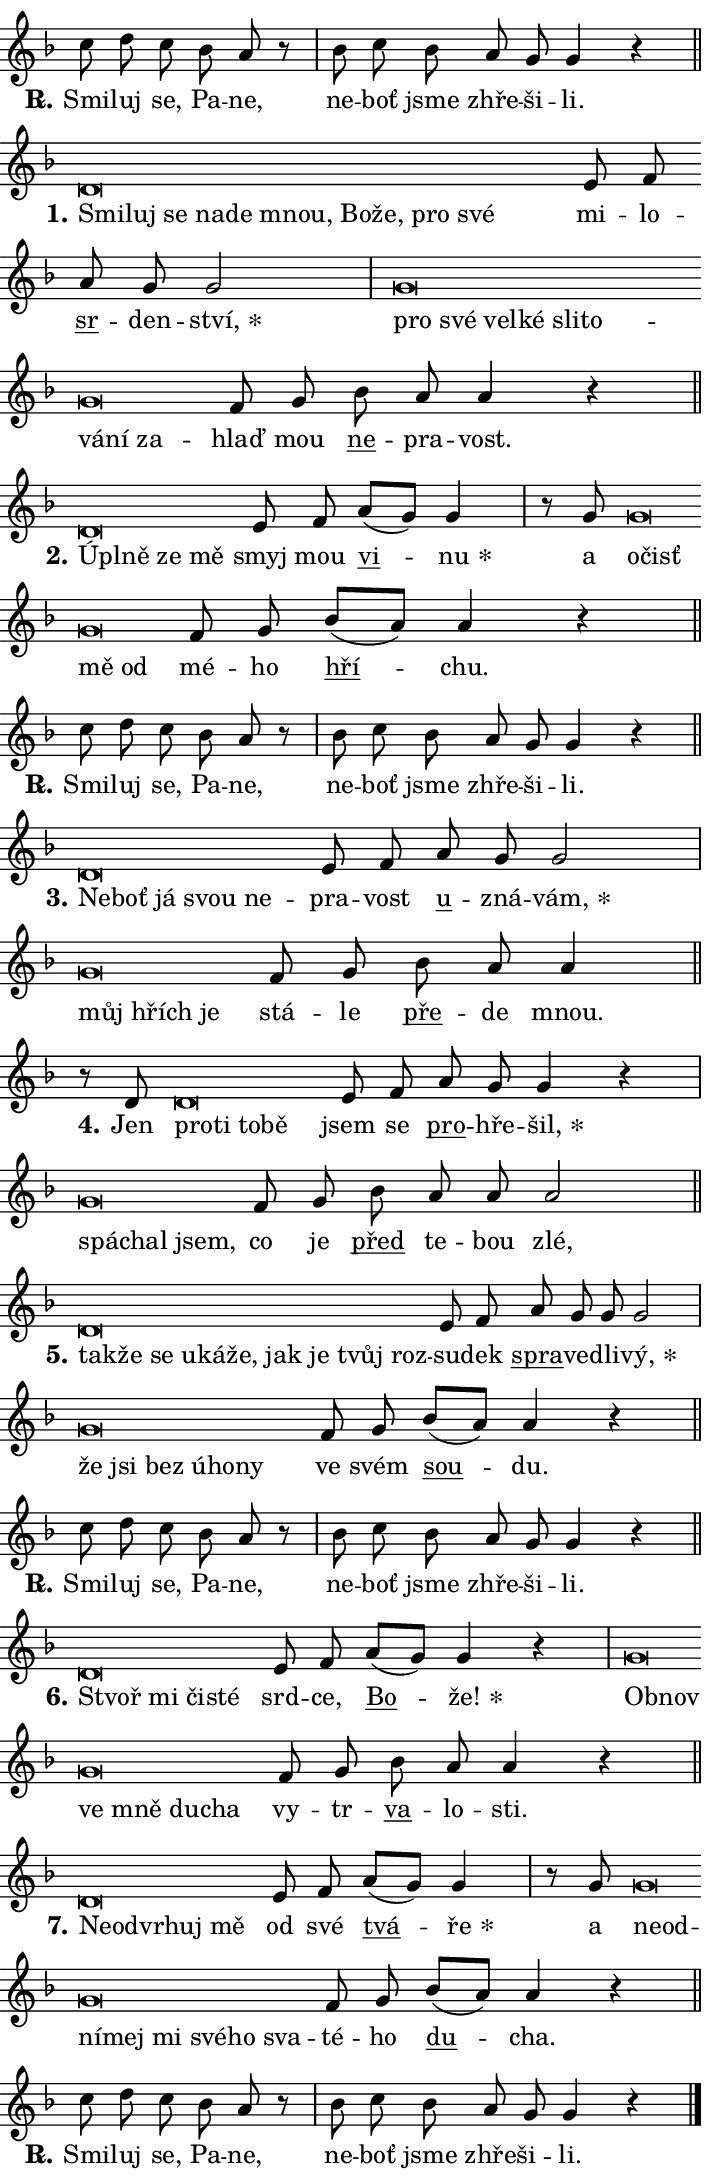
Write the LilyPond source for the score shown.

\version "2.24.0"
\header { tagline = "" }
\paper {
  indent = 0\cm
  top-margin = 0\cm
  right-margin = 0.13\cm % to fit lyric hyphens
  bottom-margin = 0\cm
  left-margin = 0\cm
  paper-width = 12\cm
  page-breaking = #ly:one-page-breaking
  system-system-spacing.basic-distance = #11
  score-system-spacing.basic-distance = #11
  ragged-last = ##f
}


%% Author: Thomas Morley
%% https://lists.gnu.org/archive/html/lilypond-user/2020-05/msg00002.html
#(define (line-position grob)
"Returns position of @var[grob} in current system:
   @code{'start}, if at first time-step
   @code{'end}, if at last time-step
   @code{'middle} otherwise
"
  (let* ((col (ly:item-get-column grob))
         (ln (ly:grob-object col 'left-neighbor))
         (rn (ly:grob-object col 'right-neighbor))
         (col-to-check-left (if (ly:grob? ln) ln col))
         (col-to-check-right (if (ly:grob? rn) rn col))
         (break-dir-left
           (and
             (ly:grob-property col-to-check-left 'non-musical #f)
             (ly:item-break-dir col-to-check-left)))
         (break-dir-right
           (and
             (ly:grob-property col-to-check-right 'non-musical #f)
             (ly:item-break-dir col-to-check-right))))
        (cond ((eqv? 1 break-dir-left) 'start)
              ((eqv? -1 break-dir-right) 'end)
              (else 'middle))))

#(define (tranparent-at-line-position vctor)
  (lambda (grob)
  "Relying on @code{line-position} select the relevant enry from @var{vctor}.
Used to determine transparency,"
    (case (line-position grob)
      ((end) (not (vector-ref vctor 0)))
      ((middle) (not (vector-ref vctor 1)))
      ((start) (not (vector-ref vctor 2))))))

noteHeadBreakVisibility =
#(define-music-function (break-visibility)(vector?)
"Makes @code{NoteHead}s transparent relying on @var{break-visibility}"
#{
  \override NoteHead.transparent =
    #(tranparent-at-line-position break-visibility)
#})

#(define delete-ledgers-for-transparent-note-heads
  (lambda (grob)
    "Reads whether a @code{NoteHead} is transparent.
If so this @code{NoteHead} is removed from @code{'note-heads} from
@var{grob}, which is supposed to be @code{LedgerLineSpanner}.
As a result ledgers are not printed for this @code{NoteHead}"
    (let* ((nhds-array (ly:grob-object grob 'note-heads))
           (nhds-list
             (if (ly:grob-array? nhds-array)
                 (ly:grob-array->list nhds-array)
                 '()))
           ;; Relies on the transparent-property being done before
           ;; Staff.LedgerLineSpanner.after-line-breaking is executed.
           ;; This is fragile ...
           (to-keep
             (remove
               (lambda (nhd)
                 (ly:grob-property nhd 'transparent #f))
               nhds-list)))
      ;; TODO find a better method to iterate over grob-arrays, similiar
      ;; to filter/remove etc for lists
      ;; For now rebuilt from scratch
      (set! (ly:grob-object grob 'note-heads)  '())
      (for-each
        (lambda (nhd)
          (ly:pointer-group-interface::add-grob grob 'note-heads nhd))
        to-keep))))

squashNotes = {
  \override NoteHead.X-extent = #'(-0.2 . 0.2)
  \override NoteHead.Y-extent = #'(-0.75 . 0)
  \override NoteHead.stencil =
    #(lambda (grob)
       (let ((pos (ly:grob-property grob 'staff-position)))
         (begin
           (if (< pos -7) (display "ERROR: Lower brevis then expected\n") (display ""))
           (if (<= pos -6) ly:text-interface::print ly:note-head::print))))
}
unSquashNotes = {
  \revert NoteHead.X-extent
  \revert NoteHead.Y-extent
  \revert NoteHead.stencil
}

hideNotes = \noteHeadBreakVisibility #begin-of-line-visible
unHideNotes = \noteHeadBreakVisibility #all-visible

% work-around for resetting accidentals
% https://lilypond.org/doc/v2.23/Documentation/notation/displaying-rhythms#unmetered-music
cadenzaMeasure = {
  \cadenzaOff
  \partial 1024 s1024
  \cadenzaOn
}

#(define-markup-command (accent layout props text) (markup?)
  "Underline accented syllable"
  (interpret-markup layout props
    #{\markup \override #'(offset . 4.3) \underline { #text }#}))

responsum = \markup \concat {
  "R" \hspace #-1.05 \path #0.1 #'((moveto 0 0.07) (lineto 0.9 0.8)) \hspace #0.05 "."
}

spaceSize = #0.6828661417322834 % exact space size for TeX Gyre Schola

\layout {
  \context {
    \Staff
    \remove "Time_signature_engraver"
    \override LedgerLineSpanner.after-line-breaking = #delete-ledgers-for-transparent-note-heads
  }
  \context {
    \Lyrics {
      \override LyricSpace.minimum-distance = \spaceSize
      \override LyricText.font-name = #"TeX Gyre Schola"
      \override LyricText.font-size = 1
      \override StanzaNumber.font-name = #"TeX Gyre Schola Bold"
      \override StanzaNumber.font-size = 1
    }
  }
  \context {
    \Score 
    \override NoteHead.text =
      #(lambda (grob) 
        (let ((pos (ly:grob-property grob 'staff-position)))
          #{\markup {
            \combine
              \halign #-0.55 \raise #(if (= pos -6) 0 0.5) \override #'(thickness . 2) \draw-line #'(3.2 . 0)
              \musicglyph "noteheads.sM1"
          }#}))
  }
}

% magnetic-lyrics.ily
%
%   written by
%     Jean Abou Samra <jean@abou-samra.fr>
%     Werner Lemberg <wl@gnu.org>
%
%   adapted by
%     Jiri Hon <jiri.hon@gmail.com>
%
% Version 2022-Apr-15

% https://www.mail-archive.com/lilypond-user@gnu.org/msg149350.html

#(define (Left_hyphen_pointer_engraver context)
   "Collect syllable-hyphen-syllable occurrences in lyrics and store
them in properties.  This engraver only looks to the left.  For
example, if the lyrics input is @code{foo -- bar}, it does the
following.

@itemize @bullet
@item
Set the @code{text} property of the @code{LyricHyphen} grob between
@q{foo} and @q{bar} to @code{foo}.

@item
Set the @code{left-hyphen} property of the @code{LyricText} grob with
text @q{foo} to the @code{LyricHyphen} grob between @q{foo} and
@q{bar}.
@end itemize

Use this auxiliary engraver in combination with the
@code{lyric-@/text::@/apply-@/magnetic-@/offset!} hook."
   (let ((hyphen #f)
         (text #f))
     (make-engraver
      (acknowledgers
       ((lyric-syllable-interface engraver grob source-engraver)
        (set! text grob)))
      (end-acknowledgers
       ((lyric-hyphen-interface engraver grob source-engraver)
        ;(when (not (grob::has-interface grob 'lyric-space-interface))
          (set! hyphen grob)));)
      ((stop-translation-timestep engraver)
       (when (and text hyphen)
         (ly:grob-set-object! text 'left-hyphen hyphen))
       (set! text #f)
       (set! hyphen #f)))))

#(define (lyric-text::apply-magnetic-offset! grob)
   "If the space between two syllables is less than the value in
property @code{LyricText@/.details@/.squash-threshold}, move the right
syllable to the left so that it gets concatenated with the left
syllable.

Use this function as a hook for
@code{LyricText@/.after-@/line-@/breaking} if the
@code{Left_@/hyphen_@/pointer_@/engraver} is active."
   (let ((hyphen (ly:grob-object grob 'left-hyphen #f)))
     (when hyphen
       (let ((left-text (ly:spanner-bound hyphen LEFT)))
         (when (grob::has-interface left-text 'lyric-syllable-interface)
           (let* ((common (ly:grob-common-refpoint grob left-text X))
                  (this-x-ext (ly:grob-extent grob common X))
                  (left-x-ext
                   (begin
                     ;; Trigger magnetism for left-text.
                     (ly:grob-property left-text 'after-line-breaking)
                     (ly:grob-extent left-text common X)))
                  ;; `delta` is the gap width between two syllables.
                  (delta (- (interval-start this-x-ext)
                            (interval-end left-x-ext)))
                  (details (ly:grob-property grob 'details))
                  (threshold (assoc-get 'squash-threshold details 0.2)))
             (when (< delta threshold)
               (let* (;; We have to manipulate the input text so that
                      ;; ligatures crossing syllable boundaries are not
                      ;; disabled.  For languages based on the Latin
                      ;; script this is essentially a beautification.
                      ;; However, for non-Western scripts it can be a
                      ;; necessity.
                      (lt (ly:grob-property left-text 'text))
                      (rt (ly:grob-property grob 'text))
                      (is-space (grob::has-interface hyphen 'lyric-space-interface))
                      (space (if is-space " " ""))
                      (extra-delta (if is-space spaceSize 0))
                      ;; Append new syllable.
                      (ltrt-space (if (and (string? lt) (string? rt))
                                (string-append lt space rt)
                                (make-concat-markup (list lt space rt))))
                      ;; Right-align `ltrt` to the right side.
                      (ltrt-space-markup (grob-interpret-markup
                               grob
                               (make-translate-markup
                                (cons (interval-length this-x-ext) 0)
                                (make-right-align-markup ltrt-space)))))
                 (begin
                   ;; Don't print `left-text`.
                   (ly:grob-set-property! left-text 'stencil #f)
                   ;; Set text and stencil (which holds all collected
                   ;; syllables so far) and shift it to the left.
                   (ly:grob-set-property! grob 'text ltrt-space)
                   (ly:grob-set-property! grob 'stencil ltrt-space-markup)
                   (ly:grob-translate-axis! grob (- (- delta extra-delta)) X))))))))))


#(define (lyric-hyphen::displace-bounds-first grob)
   ;; Make very sure this callback isn't triggered too early.
   (let ((left (ly:spanner-bound grob LEFT))
         (right (ly:spanner-bound grob RIGHT)))
     (ly:grob-property left 'after-line-breaking)
     (ly:grob-property right 'after-line-breaking)
     (ly:lyric-hyphen::print grob)))

squashThreshold = #0.4

\layout {
  \context {
    \Lyrics
    \consists #Left_hyphen_pointer_engraver
    \override LyricText.after-line-breaking =
      #lyric-text::apply-magnetic-offset!
    \override LyricHyphen.stencil = #lyric-hyphen::displace-bounds-first
    \override LyricText.details.squash-threshold = \squashThreshold
    \override LyricHyphen.minimum-distance = 0
    \override LyricHyphen.minimum-length = \squashThreshold
  }
}

squashText = \override LyricText.details.squash-threshold = 9999
unSquashText = \override LyricText.details.squash-threshold = \squashThreshold

leftText = \override LyricText.self-alignment-X = #LEFT
unLeftText = \revert LyricText.self-alignment-X

starOffset = #(lambda (grob) 
                (let ((x_offset (ly:self-alignment-interface::aligned-on-x-parent grob)))
                  (if (= x_offset 0) 0 (+ x_offset 1.2))))

star = #(define-music-function (syllable)(string?)
"Append star separator at the end of a syllable"
#{
  \once \override LyricText.X-offset = #starOffset
  \lyricmode { \markup {
    #syllable
    \override #'((font-name . "TeX Gyre Schola Bold")) \hspace #0.2 \lower #0.65 \larger "*"
  } }
#})

starAccent = #(define-music-function (syllable)(string?)
"Append star separator at the end of a syllable and make accent"
#{
  \once \override LyricText.X-offset = #starOffset
  \lyricmode { \markup {
    \accent #syllable
    \override #'((font-name . "TeX Gyre Schola Bold")) \hspace #0.2 \lower #0.65 \larger "*"
  } }
#})

breath = #(define-music-function (syllable)(string?)
"Append breathing indicator at the end of a syllable"
#{
  \lyricmode { \markup { #syllable "+" } }
#})

optionalBreath = #(define-music-function (syllable)(string?)
"Append optional breathing indicator at the end of a syllable"
#{
  \lyricmode { \markup { #syllable "(+)" } }
#})


\score {
    <<
        \new Voice = "melody" { \cadenzaOn \key f \major \relative { c''8 d c bes a r \cadenzaMeasure \bar "|" bes c bes \bar "" a g g4 r \cadenzaMeasure \bar "||" \break } }
        \new Lyrics \lyricsto "melody" { \lyricmode { \set stanza = \responsum
Smi -- luj se, Pa -- ne, ne -- boť jsme zhře -- ši -- li. } }
    >>
    \layout {}
}

\score {
    <<
        \new Voice = "melody" { \cadenzaOn \key f \major \relative { \squashNotes d'\breve*1/16 \hideNotes \breve*1/16 \bar "" \breve*1/16 \bar "" \breve*1/16 \bar "" \breve*1/16 \bar "" \breve*1/16 \bar "" \breve*1/16 \bar "" \breve*1/16 \bar "" \breve*1/16 \breve*1/16 \bar "" \unHideNotes \unSquashNotes e8 f \bar "" a g g2 \cadenzaMeasure \bar "|" \squashNotes g\breve*1/16 \hideNotes \breve*1/16 \bar "" \breve*1/16 \bar "" \breve*1/16 \bar "" \breve*1/16 \bar "" \breve*1/16 \bar "" \breve*1/16 \bar "" \breve*1/16 \breve*1/16 \bar "" \unHideNotes \unSquashNotes f8 g \bar "" bes a a4 r \cadenzaMeasure \bar "||" \break } }
        \new Lyrics \lyricsto "melody" { \lyricmode { \set stanza = "1."
\leftText Smi -- \squashText luj se na -- de mnou, Bo -- že, pro své \unLeftText \unSquashText mi -- lo -- \markup \accent sr -- den -- \star ství, \leftText pro \squashText své vel -- ké sli -- to -- vá -- ní za -- \unLeftText \unSquashText hlaď mou \markup \accent ne -- pra -- vost. } }
    >>
    \layout {}
}

\score {
    <<
        \new Voice = "melody" { \cadenzaOn \key f \major \relative { \squashNotes d'\breve*1/16 \hideNotes \breve*1/16 \bar "" \breve*1/16 \breve*1/16 \bar "" \unHideNotes \unSquashNotes e8 f \bar "" a[( g)] g4 \cadenzaMeasure \bar "|" r8 g8 \squashNotes g\breve*1/16 \hideNotes \breve*1/16 \bar "" \breve*1/16 \breve*1/16 \bar "" \unHideNotes \unSquashNotes f8 g \bar "" bes[( a)] a4 r \cadenzaMeasure \bar "||" \break } }
        \new Lyrics \lyricsto "melody" { \lyricmode { \set stanza = "2."
\leftText Úpl -- \squashText ně ze mě \unLeftText \unSquashText smyj mou \markup \accent vi -- \star nu a \leftText o -- \squashText čisť mě od \unLeftText \unSquashText mé -- ho \markup \accent hří -- chu. } }
    >>
    \layout {}
}

\score {
    <<
        \new Voice = "melody" { \cadenzaOn \key f \major \relative { c''8 d c bes a r \cadenzaMeasure \bar "|" bes c bes \bar "" a g g4 r \cadenzaMeasure \bar "||" \break } }
        \new Lyrics \lyricsto "melody" { \lyricmode { \set stanza = \responsum
Smi -- luj se, Pa -- ne, ne -- boť jsme zhře -- ši -- li. } }
    >>
    \layout {}
}

\score {
    <<
        \new Voice = "melody" { \cadenzaOn \key f \major \relative { \squashNotes d'\breve*1/16 \hideNotes \breve*1/16 \bar "" \breve*1/16 \bar "" \breve*1/16 \breve*1/16 \bar "" \unHideNotes \unSquashNotes e8 f \bar "" a g g2 \cadenzaMeasure \bar "|" \squashNotes g\breve*1/16 \hideNotes \breve*1/16 \breve*1/16 \bar "" \unHideNotes \unSquashNotes f8 g \bar "" bes a a4 \cadenzaMeasure \bar "||" \break } }
        \new Lyrics \lyricsto "melody" { \lyricmode { \set stanza = "3."
\leftText Ne -- \squashText boť já svou ne -- \unLeftText \unSquashText pra -- vost \markup \accent u -- zná -- \star vám, \leftText můj \squashText hřích je \unLeftText \unSquashText stá -- le \markup \accent pře -- de mnou. } }
    >>
    \layout {}
}

\score {
    <<
        \new Voice = "melody" { \cadenzaOn \key f \major \relative { r8 d'8 \squashNotes d\breve*1/16 \hideNotes \breve*1/16 \bar "" \breve*1/16 \breve*1/16 \bar "" \unHideNotes \unSquashNotes e8 f \bar "" a g g4 r \cadenzaMeasure \bar "|" \squashNotes g\breve*1/16 \hideNotes \breve*1/16 \breve*1/16 \bar "" \unHideNotes \unSquashNotes f8 g \bar "" bes a a a2 \cadenzaMeasure \bar "||" \break } }
        \new Lyrics \lyricsto "melody" { \lyricmode { \set stanza = "4."
Jen \leftText pro -- \squashText ti to -- bě \unLeftText \unSquashText jsem se \markup \accent pro -- hře -- \star šil, \leftText spá -- \squashText chal jsem, \unLeftText \unSquashText co je \markup \accent před te -- bou zlé, } }
    >>
    \layout {}
}

\score {
    <<
        \new Voice = "melody" { \cadenzaOn \key f \major \relative { \squashNotes d'\breve*1/16 \hideNotes \breve*1/16 \bar "" \breve*1/16 \bar "" \breve*1/16 \bar "" \breve*1/16 \bar "" \breve*1/16 \bar "" \breve*1/16 \bar "" \breve*1/16 \bar "" \breve*1/16 \breve*1/16 \bar "" \unHideNotes \unSquashNotes e8 f \bar "" a g g g2 \cadenzaMeasure \bar "|" \squashNotes g\breve*1/16 \hideNotes \breve*1/16 \bar "" \breve*1/16 \bar "" \breve*1/16 \bar "" \breve*1/16 \breve*1/16 \bar "" \unHideNotes \unSquashNotes f8 g \bar "" bes[( a)] a4 r \cadenzaMeasure \bar "||" \break } }
        \new Lyrics \lyricsto "melody" { \lyricmode { \set stanza = "5."
\leftText tak -- \squashText že se u -- ká -- že, jak je tvůj roz -- \unLeftText \unSquashText su -- dek \markup \accent spra -- ve -- dli -- \star vý, \leftText že \squashText jsi bez ú -- ho -- ny \unLeftText \unSquashText ve svém \markup \accent sou -- du. } }
    >>
    \layout {}
}

\score {
    <<
        \new Voice = "melody" { \cadenzaOn \key f \major \relative { c''8 d c bes a r \cadenzaMeasure \bar "|" bes c bes \bar "" a g g4 r \cadenzaMeasure \bar "||" \break } }
        \new Lyrics \lyricsto "melody" { \lyricmode { \set stanza = \responsum
Smi -- luj se, Pa -- ne, ne -- boť jsme zhře -- ši -- li. } }
    >>
    \layout {}
}

\score {
    <<
        \new Voice = "melody" { \cadenzaOn \key f \major \relative { \squashNotes d'\breve*1/16 \hideNotes \breve*1/16 \bar "" \breve*1/16 \breve*1/16 \bar "" \unHideNotes \unSquashNotes e8 f \bar "" a[( g)] g4 r \cadenzaMeasure \bar "|" \squashNotes g\breve*1/16 \hideNotes \breve*1/16 \bar "" \breve*1/16 \bar "" \breve*1/16 \bar "" \breve*1/16 \breve*1/16 \bar "" \unHideNotes \unSquashNotes f8 g \bar "" bes a a4 r \cadenzaMeasure \bar "||" \break } }
        \new Lyrics \lyricsto "melody" { \lyricmode { \set stanza = "6."
\leftText Stvoř \squashText mi či -- sté \unLeftText \unSquashText srd -- ce, \markup \accent Bo -- \star že! \leftText Ob -- \squashText nov ve mně du -- cha \unLeftText \unSquashText vy -- tr -- \markup \accent va -- lo -- sti. } }
    >>
    \layout {}
}

\score {
    <<
        \new Voice = "melody" { \cadenzaOn \key f \major \relative { \squashNotes d'\breve*1/16 \hideNotes \breve*1/16 \bar "" \breve*1/16 \bar "" \breve*1/16 \breve*1/16 \bar "" \unHideNotes \unSquashNotes e8 f \bar "" a[( g)] g4 \cadenzaMeasure \bar "|" r8 g8 \squashNotes g\breve*1/16 \hideNotes \breve*1/16 \bar "" \breve*1/16 \bar "" \breve*1/16 \bar "" \breve*1/16 \bar "" \breve*1/16 \bar "" \breve*1/16 \breve*1/16 \bar "" \unHideNotes \unSquashNotes f8 g \bar "" bes[( a)] a4 r \cadenzaMeasure \bar "||" \break } }
        \new Lyrics \lyricsto "melody" { \lyricmode { \set stanza = "7."
\leftText Ne -- \squashText od -- vr -- huj mě \unLeftText \unSquashText od své \markup \accent tvá -- \star ře a \leftText ne -- \squashText od -- ní -- mej mi své -- ho sva -- \unLeftText \unSquashText té -- ho \markup \accent du -- cha. } }
    >>
    \layout {}
}

\score {
    <<
        \new Voice = "melody" { \cadenzaOn \key f \major \relative { c''8 d c bes a r \cadenzaMeasure \bar "|" bes c bes \bar "" a g g4 r \cadenzaMeasure \bar "||" \break } \bar "|." }
        \new Lyrics \lyricsto "melody" { \lyricmode { \set stanza = \responsum
Smi -- luj se, Pa -- ne, ne -- boť jsme zhře -- ši -- li. } }
    >>
    \layout {}
}
